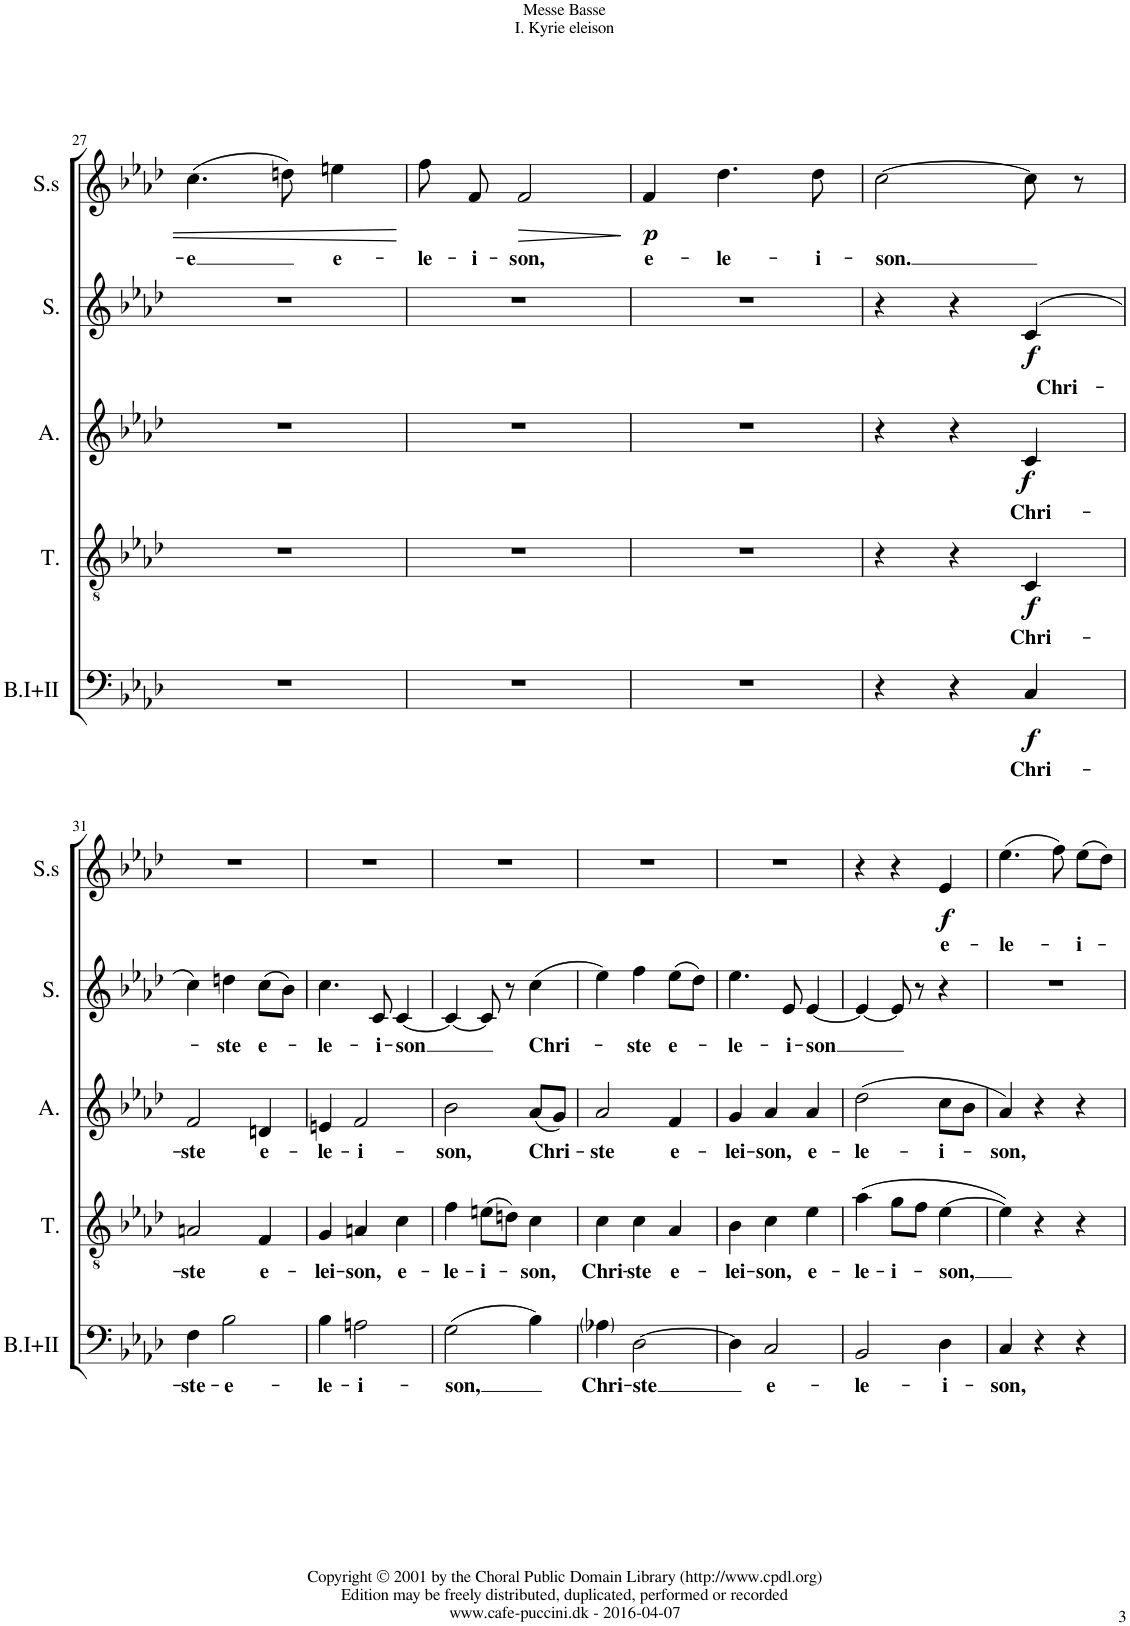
**kern	**text	**dynam	**kern	**text	**dynam	**kern	**text	**dynam	**kern	**text	**dynam	**kern	**text	**dynam
*part5	*part5	*part5	*part4	*part4	*part4	*part3	*part3	*part3	*part2	*part2	*part2	*part1	*part1	*part1
*staff5	*staff5	*staff5	*staff4	*staff4	*staff4	*staff3	*staff3	*staff3	*staff2	*staff2	*staff2	*staff1	*staff1	*staff1
*I"Bass I+II	*	*	*I"Tenor	*	*	*I"Alto	*	*	*I"Soprano	*	*	*I"Soprano solo	*	*
*I'B.I+II	*	*	*I'T.	*	*	*I'A.	*	*	*I'S.	*	*	*I'S.s	*	*
*clefF4	*	*	*clefGv2	*	*	*clefG2	*	*	*clefG2	*	*	*clefG2	*	*
*k[b-e-a-d-]	*	*	*k[b-e-a-d-]	*	*	*k[b-e-a-d-]	*	*	*k[b-e-a-d-]	*	*	*k[b-e-a-d-]	*	*
*M3/4	*	*	*M3/4	*	*	*M3/4	*	*	*M3/4	*	*	*M3/4	*	*
=26	=26	=26	=26	=26	=26	=26	=26	=26	=26	=26	=26	=26	=26	=26
!	!	!	!	!	!	!	!	!	!	!	!	!	!LO:LY:b	!LO:HP:b
2.r	.	.	2.r	.	.	2.r	.	.	2.r	.	.	2a-/	Ky-	<
!	!	!	!	!	!	!	!	!	!	!	!	!	!LO:LY:b	!
.	.	.	.	.	.	.	.	.	.	.	.	4b-\	-ri-	.
!!LO:PB:g=z
=27	=27	=27	=27	=27	=27	=27	=27	=27	=27	=27	=27	=27	=27	=27
!	!	!	!	!	!	!	!	!	!	!	!	!	!LO:LY:b	!
2.r	.	.	2.r	.	.	2.r	.	.	2.r	.	.	(4.cc\	-e	.
.	.	.	.	.	.	.	.	.	.	.	.	8ddn\)	.	.
!	!	!	!	!	!	!	!	!	!	!	!	!	!LO:LY:b	!
.	.	.	.	.	.	.	.	.	.	.	.	4een\	e-	.
.	.	.	.	.	.	.	.	.	.	.	.	.	.	[
=28	=28	=28	=28	=28	=28	=28	=28	=28	=28	=28	=28	=28	=28	=28
!	!	!	!	!	!	!	!	!	!	!	!	!	!LO:LY:b	!
2.r	.	.	2.r	.	.	2.r	.	.	2.r	.	.	8ff\L	-le-	.
!	!	!	!	!	!	!	!	!	!	!	!	!	!LO:LY:b	!
.	.	.	.	.	.	.	.	.	.	.	.	8f\J	-i-	.
!	!	!	!	!	!	!	!	!	!	!	!	!	!LO:LY:b	!LO:HP:b
.	.	.	.	.	.	.	.	.	.	.	.	2f/	-son,	>
.	.	.	.	.	.	.	.	.	.	.	.	.	.	]
=29	=29	=29	=29	=29	=29	=29	=29	=29	=29	=29	=29	=29	=29	=29
!	!	!	!	!	!	!	!	!	!	!	!	!	!LO:LY:b	!LO:DY:b
2.r	.	.	2.r	.	.	2.r	.	.	2.r	.	.	4f/	e-	p
!	!	!	!	!	!	!	!	!	!	!	!	!	!LO:LY:b	!
.	.	.	.	.	.	.	.	.	.	.	.	4.dd-\	-le-	.
!	!	!	!	!	!	!	!	!	!	!	!	!	!LO:LY:b	!
.	.	.	.	.	.	.	.	.	.	.	.	8dd-\	-i-	.
=30	=30	=30	=30	=30	=30	=30	=30	=30	=30	=30	=30	=30	=30	=30
!	!	!	!	!	!	!	!	!	!	!	!	!	!LO:LY:b	!
4r	.	.	4r	.	.	4r	.	.	4r	.	.	[2cc\	-son.	.
4r	.	.	4r	.	.	4r	.	.	4r	.	.	.	.	.
!	!LO:LY:b	!LO:DY:b	!	!LO:LY:b	!LO:DY:b	!	!LO:LY:b	!LO:DY:b	!	!LO:LY:b	!LO:DY:b	!	!	!
4C/	Chri-	f	4C/	Chri-	f	4c/	Chri-	f	(4c/	Chri-	f	8cc\]	.	.
.	.	.	.	.	.	.	.	.	.	.	.	8r	.	.
!!LO:LB:g=z
=31	=31	=31	=31	=31	=31	=31	=31	=31	=31	=31	=31	=31	=31	=31
!	!LO:LY:b	!	!	!LO:LY:b	!	!	!LO:LY:b	!	!	!	!	!	!	!
4F\	-ste-	.	2An/	-ste	.	2f/	-ste	.	4cc\)	.	.	2.r	.	.
!	!LO:LY:b	!	!	!	!	!	!	!	!	!LO:LY:b	!	!	!	!
2B-\	-e-	.	.	.	.	.	.	.	4ddn\	-ste	.	.	.	.
!	!	!	!	!LO:LY:b	!	!	!LO:LY:b	!	!	!LO:LY:b	!	!	!	!
.	.	.	4F/	e-	.	4dn/	e-	.	(8cc\L	e-	.	.	.	.
.	.	.	.	.	.	.	.	.	8b-\J)	.	.	.	.	.
=32	=32	=32	=32	=32	=32	=32	=32	=32	=32	=32	=32	=32	=32	=32
!	!LO:LY:b	!	!	!LO:LY:b	!	!	!LO:LY:b	!	!	!LO:LY:b	!	!	!	!
4B-\	-le-	.	4G/	-lei-	.	4en/	-le-	.	4.cc\	-le-	.	2.r	.	.
!	!LO:LY:b	!	!	!LO:LY:b	!	!	!LO:LY:b	!	!	!	!	!	!	!
2An\	-i-	.	4An/	-son,	.	2f/	-i-	.	.	.	.	.	.	.
!	!	!	!	!	!	!	!	!	!	!LO:LY:b	!	!	!	!
.	.	.	.	.	.	.	.	.	8c/	-i-	.	.	.	.
!	!	!	!	!LO:LY:b	!	!	!	!	!	!LO:LY:b	!	!	!	!
.	.	.	4c\	e-	.	.	.	.	[4c/	-son	.	.	.	.
=33	=33	=33	=33	=33	=33	=33	=33	=33	=33	=33	=33	=33	=33	=33
!	!LO:LY:b	!	!	!LO:LY:b	!	!	!LO:LY:b	!	!	!	!	!	!	!
(2G\	-son,	.	4f\	le-	.	2b-\	-son,	.	4c/_	.	.	2.r	.	.
!	!	!	!	!LO:LY:b	!	!	!	!	!	!	!	!	!	!
.	.	.	(8en\L	-i-	.	.	.	.	8c/]	.	.	.	.	.
.	.	.	8dn\J)	.	.	.	.	.	8r	.	.	.	.	.
!	!	!	!	!LO:LY:b	!	!	!LO:LY:b	!	!	!LO:LY:b	!	!	!	!
4B-\)	.	.	4c\	-son,	.	(8a-/L	Chri-	.	(4cc\	Chri-	.	.	.	.
.	.	.	.	.	.	8g/J)	.	.	.	.	.	.	.	.
=34	=34	=34	=34	=34	=34	=34	=34	=34	=34	=34	=34	=34	=34	=34
!	!LO:LY:b	!	!	!LO:LY:b	!	!	!LO:LY:b	!	!	!	!	!	!	!
4A-X\	Chri-	.	4c\	Chri-	.	2a-/	-ste	.	4ee-\)	.	.	2.r	.	.
!	!LO:LY:b	!	!	!LO:LY:b	!	!	!	!	!	!LO:LY:b	!	!	!	!
[2D-\	-ste	.	4c\	-ste	.	.	.	.	4ff\	-ste	.	.	.	.
!	!	!	!	!LO:LY:b	!	!	!LO:LY:b	!	!	!LO:LY:b	!	!	!	!
.	.	.	4A-/	e-	.	4f/	e-	.	(8ee-\L	e-	.	.	.	.
.	.	.	.	.	.	.	.	.	8dd-\J)	.	.	.	.	.
=35	=35	=35	=35	=35	=35	=35	=35	=35	=35	=35	=35	=35	=35	=35
!	!	!	!	!LO:LY:b	!	!	!LO:LY:b	!	!	!LO:LY:b	!	!	!	!
4D-\]	.	.	4B-\	-lei-	.	4g/	-lei-	.	4.ee-\	-le-	.	2.r	.	.
!	!LO:LY:b	!	!	!LO:LY:b	!	!	!LO:LY:b	!	!	!	!	!	!	!
2C/	e-	.	4c\	-son,	.	4a-/	-son,	.	.	.	.	.	.	.
!	!	!	!	!	!	!	!	!	!	!LO:LY:b	!	!	!	!
.	.	.	.	.	.	.	.	.	8e-/	-i-	.	.	.	.
!	!	!	!	!LO:LY:b	!	!	!LO:LY:b	!	!	!LO:LY:b	!	!	!	!
.	.	.	4e-\	e-	.	4a-/	e-	.	[4e-/	-son	.	.	.	.
=36	=36	=36	=36	=36	=36	=36	=36	=36	=36	=36	=36	=36	=36	=36
!	!LO:LY:b	!	!	!LO:LY:b	!	!	!LO:LY:b	!	!	!	!	!	!	!
2BB-/	-le-	.	4a-\	-le-	.	2dd-\	-le-	.	4e-/_	.	.	4r	.	.
!	!	!	!	!LO:LY:b	!	!	!	!	!	!	!	!	!	!
.	.	.	8g\L	-i-	.	.	.	.	8e-/]	.	.	4r	.	.
.	.	.	8f\J	.	.	.	.	.	8r	.	.	.	.	.
!	!LO:LY:b	!	!	!LO:LY:b	!	!	!LO:LY:b	!	!	!	!	!	!LO:LY:b	!LO:DY:b
4D-\	-i-	.	[4e-\	-son,	.	8cc\L	-i-	.	4r	.	.	4e-/	e-	f
.	.	.	.	.	.	8b-\J	.	.	.	.	.	.	.	.
=	=	=	=	=	=	=	=	=	=	=	=	=	=	=
*-	*-	*-	*-	*-	*-	*-	*-	*-	*-	*-	*-	*-	*-	*-
